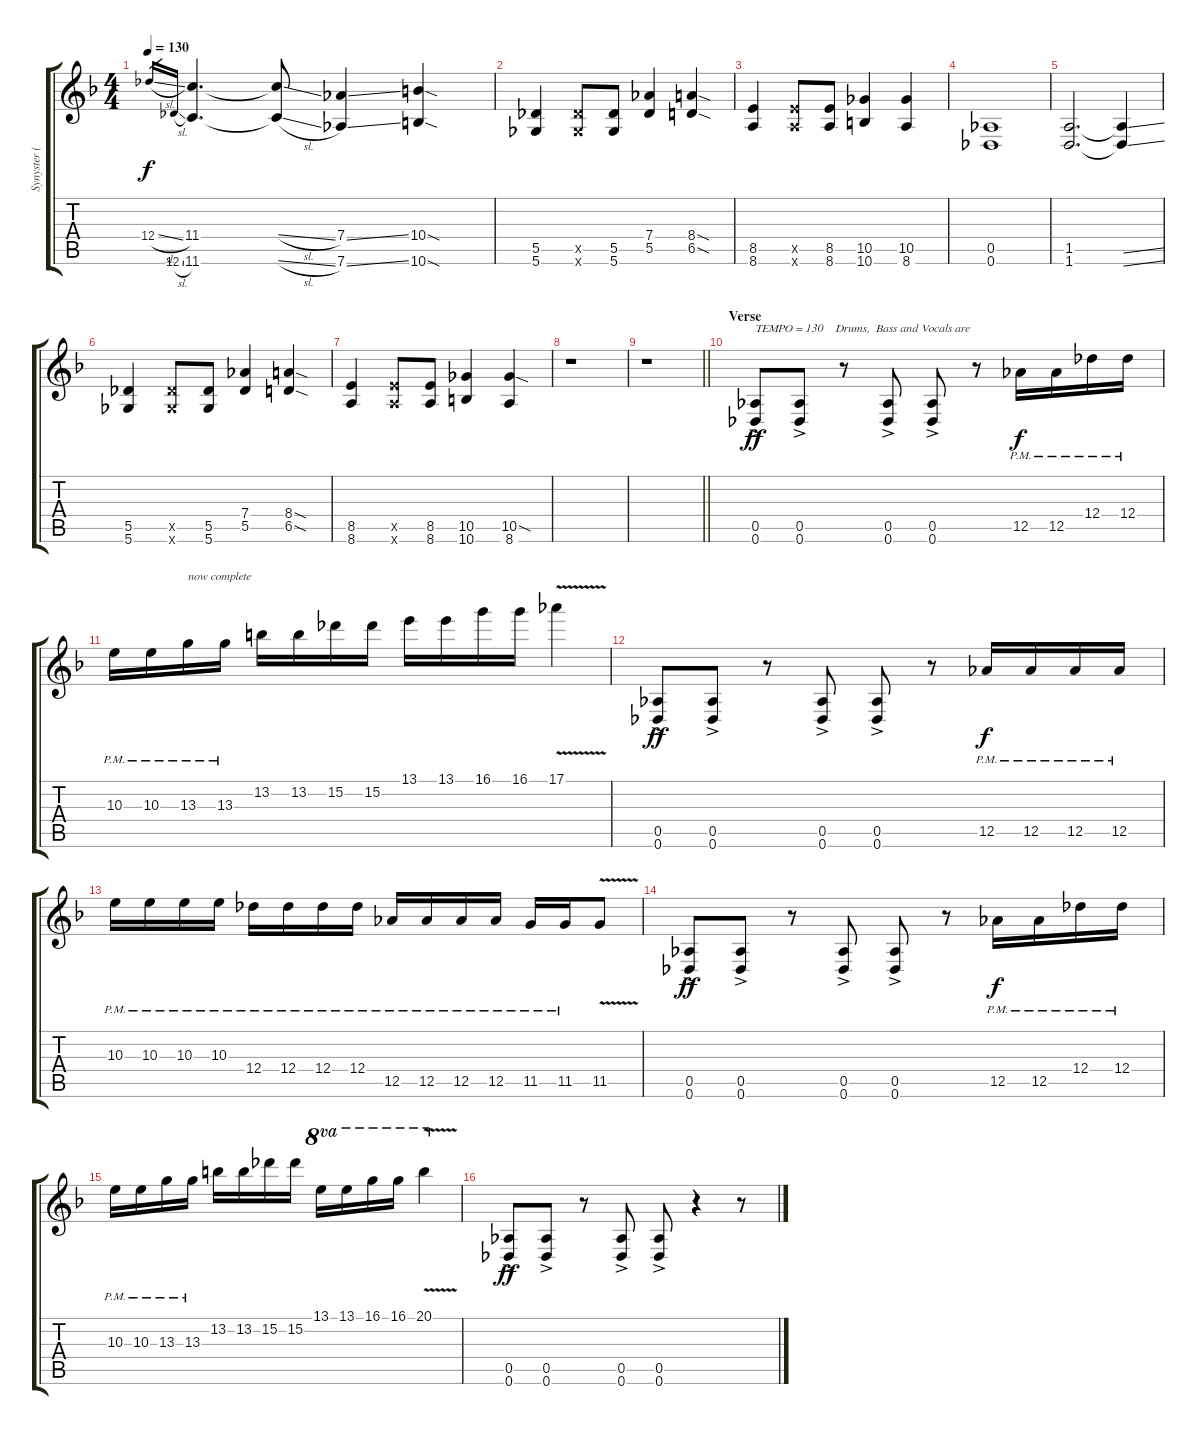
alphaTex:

\track ("Synyster ( Lead Gtr )" "Synyster (") {instrument distortionguitar}
\staff {score tabs}
\tuning (Eb4 Bb3 Gb3 Db3 Ab2 Db2) {hide}
\ts (4 4)
\tempo 130
\clef g2
\ks f
12.4{sl}.16{gr dy f} 12.6{sl}.16{gr} (11.4 11.6).4{d} (11.4{sl t} 11.6{sl t}).8 (7.4{ss} 7.6{ss}).4 (10.4{sod} 10.6{sod}).4 |
(5.5 5.6).4 (5.5{x} 5.6{x}).8 (5.5 5.6).8 (7.4 5.5).4 (8.4{sod} 6.5{sod}).4 |
(8.5 8.6).4 (8.5{x} 8.6{x}).8 (8.5 8.6).8 (10.5 10.6).4 (10.5 8.6).4 |
(0.5 0.6).1 |
(1.5 1.6).2{d} (1.5{ss t} 1.6{ss t}).4 |
(5.5 5.6).4 (5.5{x} 5.6{x}).8 (5.5 5.6).8 (7.4 5.5).4 (8.4{sod} 6.5{sod}).4 |
(8.5 8.6).4 (8.5{x} 8.6{x}).8 (8.5 8.6).8 (10.5 10.6).4 (10.5{sod} 8.6).4 |
r.1 |
\barLineRight lightlight
r.1 |
\section ("" "Verse")
(0.5{ac} 0.6{ac}).8{txt "TEMPO = 130    Drums,  Bass and Vocals are " dy ff} (0.5{ac} 0.6{ac}).8 r.8 (0.5{ac} 0.6{ac}).8 (0.5{ac} 0.6{ac}).8 r.8 12.5{pm}.16{dy f} 12.5{pm}.16 12.4{pm}.16 12.4{pm}.16 |
10.3{pm}.16 10.3{pm}.16 13.3{pm}.16{txt "now complete"} 13.3{pm}.16 13.2.16 13.2.16 15.2.16 15.2.16 13.1.16 13.1.16 16.1.16 16.1.16 17.1{v}.4 |
(0.5{ac} 0.6{ac}).8{dy ff} (0.5{ac} 0.6{ac}).8 r.8 (0.5{ac} 0.6{ac}).8 (0.5{ac} 0.6{ac}).8 r.8 12.5{pm}.16{dy f} 12.5{pm}.16 12.5{pm}.16 12.5{pm}.16 |
10.3{pm}.16 10.3{pm}.16 10.3{pm}.16 10.3{pm}.16 12.4{pm}.16 12.4{pm}.16 12.4{pm}.16 12.4{pm}.16 12.5{pm}.16 12.5{pm}.16 12.5{pm}.16 12.5{pm}.16 11.5{pm}.16 11.5{pm}.16 11.5{v}.8 |
(0.5{ac} 0.6{ac}).8{dy ff} (0.5{ac} 0.6{ac}).8 r.8 (0.5{ac} 0.6{ac}).8 (0.5{ac} 0.6{ac}).8 r.8 12.5{pm}.16{dy f} 12.5{pm}.16 12.4{pm}.16 12.4{pm}.16 |
10.3{pm}.16 10.3{pm}.16 13.3{pm}.16 13.3{pm}.16 13.2.16 13.2.16 15.2.16 15.2.16 13.1.16{ot 8va} 13.1.16{ot 8va} 16.1.16{ot 8va} 16.1.16{ot 8va} 20.1{v}.4{ot 8va} |
(0.5{ac} 0.6{ac}).8{dy ff} (0.5{ac} 0.6{ac}).8 r.8 (0.5{ac} 0.6{ac}).8 (0.5{ac} 0.6{ac}).8 r.4 r.8
